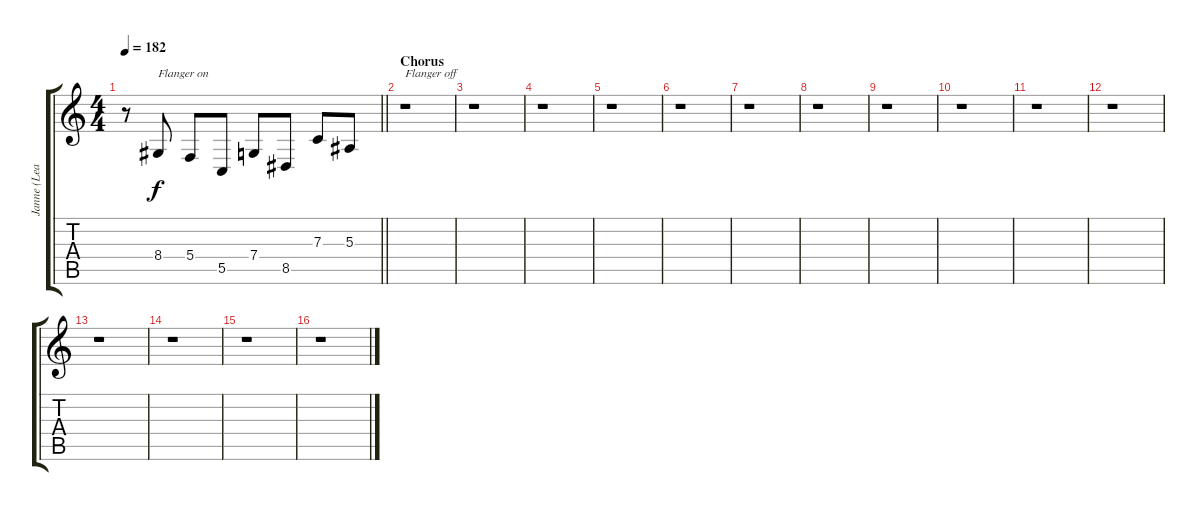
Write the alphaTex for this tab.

\track ("Janne (Lead I)" "Janne (Lea") {instrument lead2sawtooth}
\staff {score tabs}
\tuning (D4 A3 F3 C3 G2 D2) {hide}
\ts (4 4)
\tempo 182
\clef g2
\barLineRight lightlight
\ks c
r.8{dy mp} 8.4.8{txt "Flanger on" dy f volume 12 balance 8 instrument lead2sawtooth} 5.4.8 5.5.8 7.4.8 8.5.8 7.3.8 5.3.8 |
\section ("" "Chorus")
r.1{txt "Flanger off"} |
r.1 |
r.1 |
r.1 |
r.1 |
r.1 |
r.1 |
r.1 |
r.1 |
r.1 |
r.1 |
r.1 |
r.1 |
r.1 |
r.1
